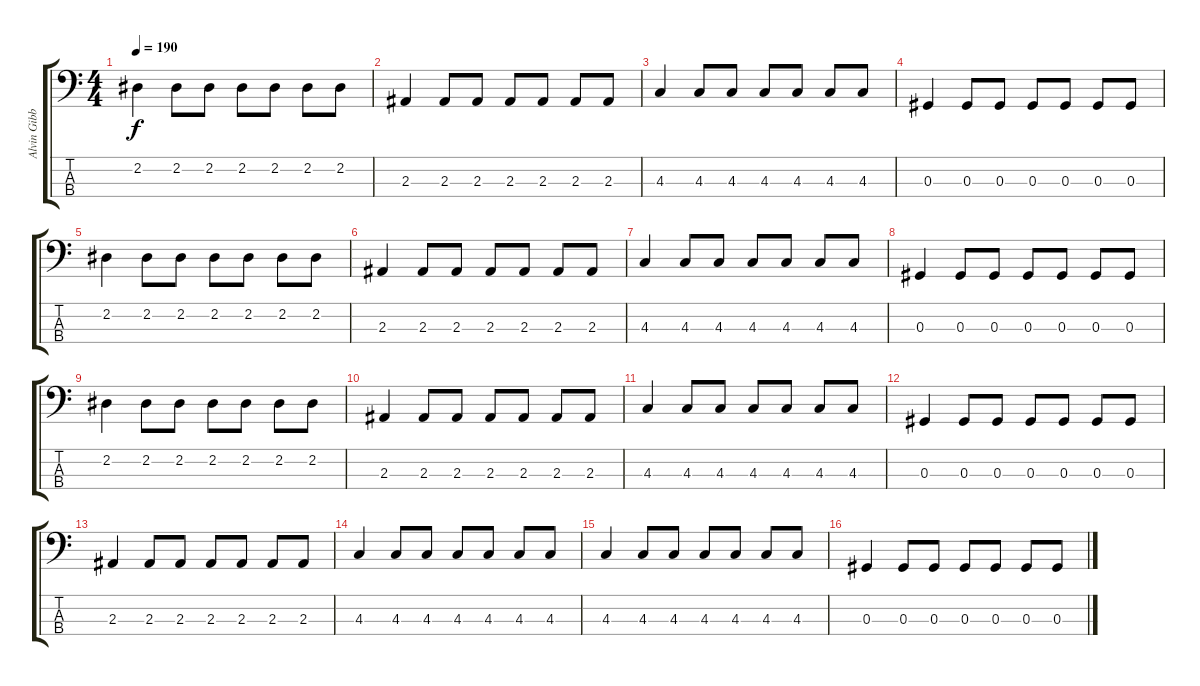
\track ("Alvin Gibbs" "Alvin Gibb") {instrument electricbassfinger}
\staff {score tabs}
\tuning (Gb2 Db2 Ab1 Eb1) {hide}
\ts (4 4)
\tempo 190
\clef f4
\ks c
2.2.4{dy f} 2.2.8 2.2.8 2.2.8 2.2.8 2.2.8 2.2.8 |
2.3.4 2.3.8 2.3.8 2.3.8 2.3.8 2.3.8 2.3.8 |
4.3.4 4.3.8 4.3.8 4.3.8 4.3.8 4.3.8 4.3.8 |
0.3.4 0.3.8 0.3.8 0.3.8 0.3.8 0.3.8 0.3.8 |
2.2.4 2.2.8 2.2.8 2.2.8 2.2.8 2.2.8 2.2.8 |
2.3.4 2.3.8 2.3.8 2.3.8 2.3.8 2.3.8 2.3.8 |
4.3.4 4.3.8 4.3.8 4.3.8 4.3.8 4.3.8 4.3.8 |
0.3.4 0.3.8 0.3.8 0.3.8 0.3.8 0.3.8 0.3.8 |
2.2.4 2.2.8 2.2.8 2.2.8 2.2.8 2.2.8 2.2.8 |
2.3.4 2.3.8 2.3.8 2.3.8 2.3.8 2.3.8 2.3.8 |
4.3.4 4.3.8 4.3.8 4.3.8 4.3.8 4.3.8 4.3.8 |
0.3.4 0.3.8 0.3.8 0.3.8 0.3.8 0.3.8 0.3.8 |
2.3.4 2.3.8 2.3.8 2.3.8 2.3.8 2.3.8 2.3.8 |
4.3.4 4.3.8 4.3.8 4.3.8 4.3.8 4.3.8 4.3.8 |
4.3.4 4.3.8 4.3.8 4.3.8 4.3.8 4.3.8 4.3.8 |
0.3.4 0.3.8 0.3.8 0.3.8 0.3.8 0.3.8 0.3.8
